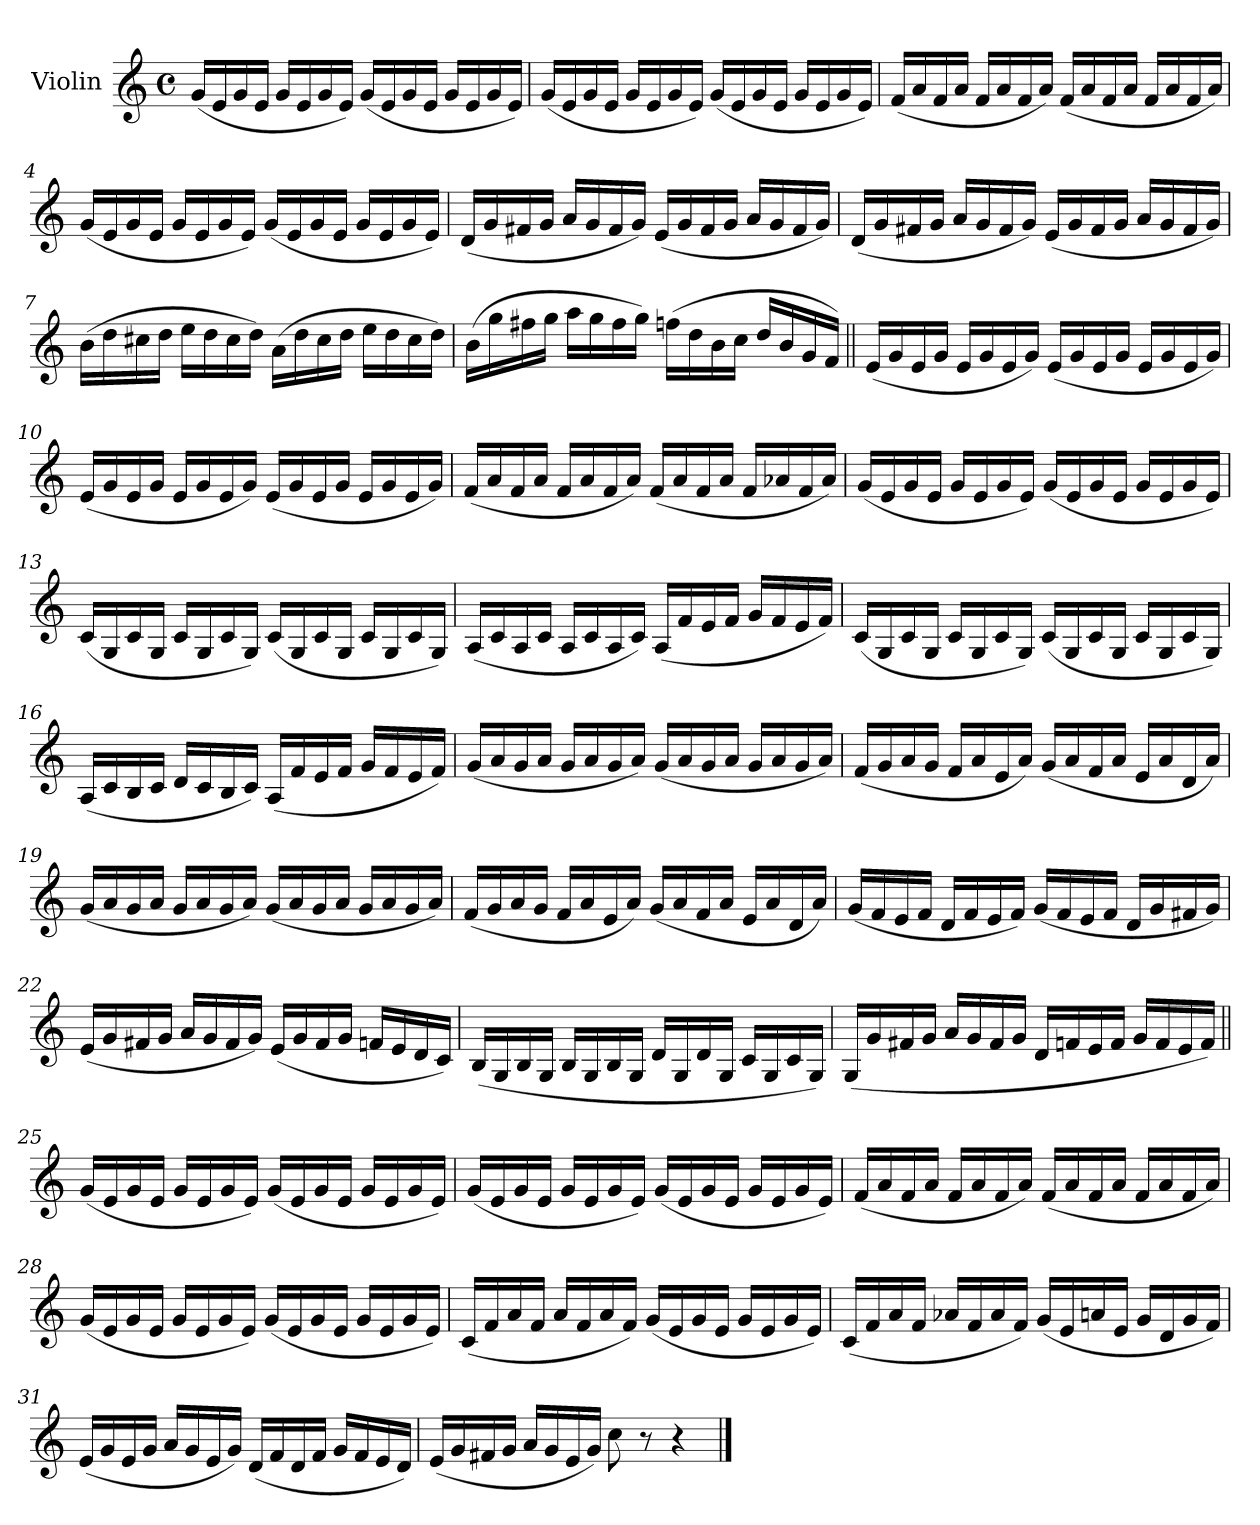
**kern
*part1
*staff1
*I"Violin
*I'Vln.
*clefG2
*k[]
*M4/4
*met(c)
*MM120
=1
(<16g/LL
16e/
16g/
16e/JJ
16g/LL
16e/
16g/
16e/JJ)
(<16g/LL
16e/
16g/
16e/JJ
16g/LL
16e/
16g/
16e/JJ)
=2
(<16g/LL
16e/
16g/
16e/JJ
16g/LL
16e/
16g/
16e/JJ)
(<16g/LL
16e/
16g/
16e/JJ
16g/LL
16e/
16g/
16e/JJ)
!!LO:LB:g=z
=3
(<16f/LL
16a/
16f/
16a/JJ
16f/LL
16a/
16f/
16a/JJ)
(<16f/LL
16a/
16f/
16a/JJ
16f/LL
16a/
16f/
16a/JJ)
=4
(<16g/LL
16e/
16g/
16e/JJ
16g/LL
16e/
16g/
16e/JJ)
(<16g/LL
16e/
16g/
16e/JJ
16g/LL
16e/
16g/
16e/JJ)
!!LO:LB:g=z
=5
(<16d/LL
16g/
16f#X/
16g/JJ
16a/LL
16g/
16f#/
16g/JJ)
(<16e/LL
16g/
16f#/
16g/JJ
16a/LL
16g/
16f#/
16g/JJ)
=6
(<16d/LL
16g/
16f#X/
16g/JJ
16a/LL
16g/
16f#/
16g/JJ)
(<16e/LL
16g/
16f#/
16g/JJ
16a/LL
16g/
16f#/
16g/JJ)
!!LO:LB:g=z
=7
(>16b\LL
16dd\
16cc#X\
16dd\JJ
16ee\LL
16dd\
16cc#\
16dd\JJ)
(>16a\LL
16dd\
16cc#\
16dd\JJ
16ee\LL
16dd\
16cc#\
16dd\JJ)
=8
(>16b\LL
16gg\
16ff#X\
16gg\JJ
16aa\LL
16gg\
16ff#\
16gg\JJ)
(>16ffn\LL
16dd\
16b\
16cc\JJ
16dd/LL
16b/
16g/
16f/JJ)
!!LO:LB:g=z
=9||
(<16e/LL
16g/
16e/
16g/JJ
16e/LL
16g/
16e/
16g/JJ)
(<16e/LL
16g/
16e/
16g/JJ
16e/LL
16g/
16e/
16g/JJ)
=10
(<16e/LL
16g/
16e/
16g/JJ
16e/LL
16g/
16e/
16g/JJ)
(<16e/LL
16g/
16e/
16g/JJ
16e/LL
16g/
16e/
16g/JJ)
!!LO:LB:g=z
=11
(<16f/LL
16a/
16f/
16a/JJ
16f/LL
16a/
16f/
16a/JJ)
(<16f/LL
16a/
16f/
16a/JJ
16f/LL
16a-X/
16f/
16a-/JJ)
=12
(<16g/LL
16e/
16g/
16e/JJ
16g/LL
16e/
16g/
16e/JJ)
(<16g/LL
16e/
16g/
16e/JJ
16g/LL
16e/
16g/
16e/JJ)
!!LO:LB:g=z
=13
(<16c/LL
16G/
16c/
16G/JJ
16c/LL
16G/
16c/
16G/JJ)
(<16c/LL
16G/
16c/
16G/JJ
16c/LL
16G/
16c/
16G/JJ)
=14
(<16A/LL
16c/
16A/
16c/JJ
16A/LL
16c/
16A/
16c/JJ)
(<16A/LL
16f/
16e/
16f/JJ
16g/LL
16f/
16e/
16f/JJ)
!!LO:LB:g=z
=15
(<16c/LL
16G/
16c/
16G/JJ
16c/LL
16G/
16c/
16G/JJ)
(<16c/LL
16G/
16c/
16G/JJ
16c/LL
16G/
16c/
16G/JJ)
=16
(<16A/LL
16c/
16B/
16c/JJ
16d/LL
16c/
16B/
16c/JJ)
(<16A/LL
16f/
16e/
16f/JJ
16g/LL
16f/
16e/
16f/JJ)
!!LO:LB:g=z
=17
(<16g/LL
16a/
16g/
16a/JJ
16g/LL
16a/
16g/
16a/JJ)
(<16g/LL
16a/
16g/
16a/JJ
16g/LL
16a/
16g/
16a/JJ)
=18
(<16f/LL
16g/
16a/
16g/JJ
16f/LL
16a/
16e/
16a/JJ)
(<16g/LL
16a/
16f/
16a/JJ
16e/LL
16a/
16d/
16a/JJ)
!!LO:LB:g=z
=19
(<16g/LL
16a/
16g/
16a/JJ
16g/LL
16a/
16g/
16a/JJ)
(<16g/LL
16a/
16g/
16a/JJ
16g/LL
16a/
16g/
16a/JJ)
=20
(<16f/LL
16g/
16a/
16g/JJ
16f/LL
16a/
16e/
16a/JJ)
(<16g/LL
16a/
16f/
16a/JJ
16e/LL
16a/
16d/
16a/JJ)
!!LO:PB:g=z
=21
(<16g/LL
16f/
16e/
16f/JJ
16d/LL
16f/
16e/
16f/JJ)
(<16g/LL
16f/
16e/
16f/JJ
16d/LL
16g/
16f#X/
16g/JJ)
=22
(<16e/LL
16g/
16f#X/
16g/JJ
16a/LL
16g/
16f#/
16g/JJ)
(<16e/LL
16g/
16f#/
16g/JJ
16fn/LL
16e/
16d/
16c/JJ)
!!LO:LB:g=z
=23
(<16B/LL
16G/
16B/
16G/JJ
16B/LL
16G/
16B/
16G/JJ
16d/LL
16G/
16d/
16G/JJ
16c/LL
16G/
16c/
16G/JJ)
=24
(<16G/LL
16g/
16f#X/
16g/JJ
16a/LL
16g/
16f#/
16g/JJ
16d/LL
16fn/
16e/
16f/JJ
16g/LL
16f/
16e/
16f/JJ)
!!LO:LB:g=z
=25||
(<16g/LL
16e/
16g/
16e/JJ
16g/LL
16e/
16g/
16e/JJ)
(<16g/LL
16e/
16g/
16e/JJ
16g/LL
16e/
16g/
16e/JJ)
=26
(<16g/LL
16e/
16g/
16e/JJ
16g/LL
16e/
16g/
16e/JJ)
(<16g/LL
16e/
16g/
16e/JJ
16g/LL
16e/
16g/
16e/JJ)
!!LO:LB:g=z
=27
(<16f/LL
16a/
16f/
16a/JJ
16f/LL
16a/
16f/
16a/JJ)
(<16f/LL
16a/
16f/
16a/JJ
16f/LL
16a/
16f/
16a/JJ)
=28
(<16g/LL
16e/
16g/
16e/JJ
16g/LL
16e/
16g/
16e/JJ)
(<16g/LL
16e/
16g/
16e/JJ
16g/LL
16e/
16g/
16e/JJ)
!!LO:LB:g=z
=29
(<16c/LL
16f/
16a/
16f/JJ
16a/LL
16f/
16a/
16f/JJ)
(<16g/LL
16e/
16g/
16e/JJ
16g/LL
16e/
16g/
16e/JJ)
=30
(<16c/LL
16f/
16a/
16f/JJ
16a-X/LL
16f/
16a-/
16f/JJ)
(<16g/LL
16e/
16an/
16e/JJ
16g/LL
16d/
16g/
16f/JJ)
!!LO:LB:g=z
=31
(<16e/LL
16g/
16e/
16g/JJ
16a/LL
16g/
16e/
16g/JJ)
(<16d/LL
16f/
16d/
16f/JJ
16g/LL
16f/
16e/
16d/JJ)
=32
(<16e/LL
16g/
16f#X/
16g/JJ
16a/LL
16g/
16e/
16g/JJ)
8cc\
8r
4r
==
*-
